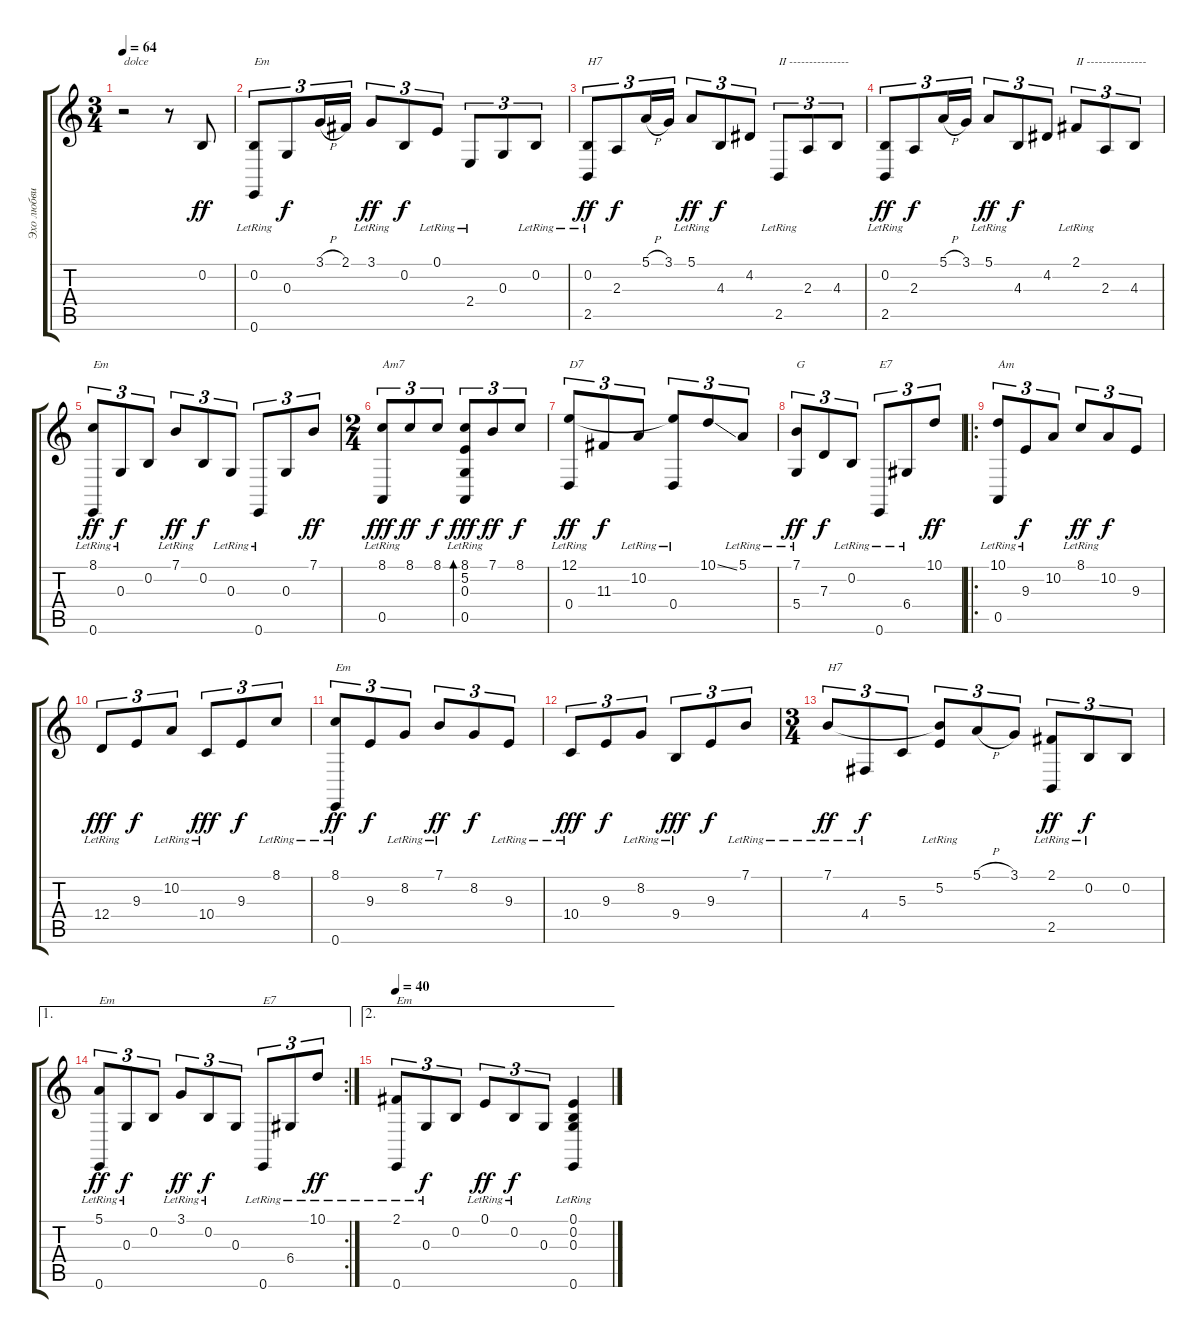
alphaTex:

\track ("Эхо любви" "Эхо любви") {instrument acousticgrandpiano}
\staff {score tabs}
\tuning (E4 B3 G3 D3 A2 E2) {hide}
\ts (3 4)
\tempo 64
\clef g2
\ks c
r.2{txt "dolce" dy ff instrument acousticgrandpiano} r.8 0.2.8 |
(0.2{lr} 0.6{lr}).8{tu (3 2) txt "Em"} 0.3.8{tu (3 2) dy f} 3.1{h}.16{tu (3 2)} 2.1.16{tu (3 2)} 3.1{lr}.8{tu (3 2) dy ff} 0.2.8{tu (3 2) dy f} 0.1{lr}.8{tu (3 2)} 2.4{lr}.8{tu (3 2)} 0.3.8{tu (3 2)} 0.2{lr}.8{tu (3 2)} |
(0.2{lr} 2.5{lr}).8{tu (3 2) txt "H7" dy ff} 2.3.8{tu (3 2) dy f} 5.1{h}.16{tu (3 2)} 3.1.16{tu (3 2)} 5.1{lr}.8{tu (3 2) dy ff} 4.3.8{tu (3 2) dy f} 4.2.8{tu (3 2)} 2.5{lr}.8{tu (3 2) txt "II ---------------"} 2.3.8{tu (3 2)} 4.3.8{tu (3 2)} |
(0.2{lr} 2.5{lr}).8{tu (3 2) dy ff} 2.3.8{tu (3 2) dy f} 5.1{h}.16{tu (3 2)} 3.1.16{tu (3 2)} 5.1{lr}.8{tu (3 2) dy ff} 4.3.8{tu (3 2) dy f} 4.2.8{tu (3 2)} 2.1{lr}.8{tu (3 2) txt "II ---------------"} 2.3.8{tu (3 2)} 4.3.8{tu (3 2)} |
(8.1{lr} 0.6{lr}).8{tu (3 2) txt "Em" dy ff} 0.3{lr}.8{tu (3 2) dy f} 0.2.8{tu (3 2)} 7.1{lr}.8{tu (3 2) dy ff} 0.2.8{tu (3 2) dy f} 0.3{lr}.8{tu (3 2)} 0.6{lr}.8{tu (3 2)} 0.3.8{tu (3 2)} 7.1.8{tu (3 2) dy ff} |
\ts (2 4)
(8.1{lr} 0.5{lr}).8{tu (3 2) txt "Am7" dy fff} 8.1.8{tu (3 2) dy ff} 8.1.8{tu (3 2) dy f} (8.1{lr} 5.2{lr} 0.3{lr} 0.5{lr}).8{tu (3 2) bd 30 dy fff} 7.1.8{tu (3 2) dy ff} 8.1.8{tu (3 2) dy f} |
(12.1{lr} 0.4{lr}).8{tu (3 2) txt "D7" dy ff} 11.3.8{tu (3 2) dy f} 10.2{lr}.8{tu (3 2)} (12.1{t} 0.4{lr}).8{tu (3 2)} 10.1{ss}.8{tu (3 2)} 5.1{lr}.8{tu (3 2)} |
(7.1{lr} 5.4{lr}).8{tu (3 2) txt "G" dy ff} 7.3.8{tu (3 2) dy f} 0.2{lr}.8{tu (3 2)} 0.6{lr}.8{tu (3 2) txt "E7"} 6.4{lr}.8{tu (3 2)} 10.1.8{tu (3 2) dy ff} |
\ro
(10.1{lr} 0.5{lr}).8{tu (3 2) txt "Am"} 9.3{lr}.8{tu (3 2) dy f} 10.2.8{tu (3 2)} 8.1{lr}.8{tu (3 2) dy ff} 10.2{lr}.8{tu (3 2) dy f} 9.3.8{tu (3 2)} |
12.4{lr}.8{tu (3 2) dy fff} 9.3.8{tu (3 2) dy f} 10.2{lr}.8{tu (3 2)} 10.4{lr}.8{tu (3 2) dy fff} 9.3.8{tu (3 2) dy f} 8.1{lr}.8{tu (3 2)} |
(8.1{lr} 0.6{lr}).8{tu (3 2) txt "Em" dy ff} 9.3.8{tu (3 2) dy f} 8.2{lr}.8{tu (3 2)} 7.1{lr}.8{tu (3 2) dy ff} 8.2.8{tu (3 2) dy f} 9.3{lr}.8{tu (3 2)} |
10.4{lr}.8{tu (3 2) dy fff} 9.3.8{tu (3 2) dy f} 8.2{lr}.8{tu (3 2)} 9.4{lr}.8{tu (3 2) dy fff} 9.3.8{tu (3 2) dy f} 7.1{lr}.8{tu (3 2)} |
\ts (3 4)
7.1{lr}.8{tu (3 2) txt "H7" dy ff} 4.4{lr}.8{tu (3 2) dy f} 5.3.8{tu (3 2)} (7.1{t} 5.2{lr}).8{tu (3 2)} 5.1{h}.8{tu (3 2)} 3.1.8{tu (3 2)} (2.1{lr} 2.5{lr}).8{tu (3 2) dy ff} 0.2{lr}.8{tu (3 2) dy f} 0.2.8{tu (3 2)} |
\ae 1
\rc 2
(5.1{lr} 0.6{lr}).8{tu (3 2) txt "Em" dy ff} 0.3{lr}.8{tu (3 2) dy f} 0.2.8{tu (3 2)} 3.1{lr}.8{tu (3 2) dy ff} 0.2{lr}.8{tu (3 2) dy f} 0.3.8{tu (3 2)} 0.6{lr}.8{tu (3 2) txt "E7"} 6.4{lr}.8{tu (3 2)} 10.1{lr}.8{tu (3 2) dy ff} |
\ae 2
\tempo 40
(2.1{lr} 0.6{lr}).8{tu (3 2) txt "Em"} 0.3{lr}.8{tu (3 2) dy f} 0.2.8{tu (3 2)} 0.1{lr}.8{tu (3 2) dy ff} 0.2{lr}.8{tu (3 2) dy f} 0.3.8{tu (3 2)} (0.1{lr} 0.2{lr} 0.3{lr} 0.6{lr}).4
